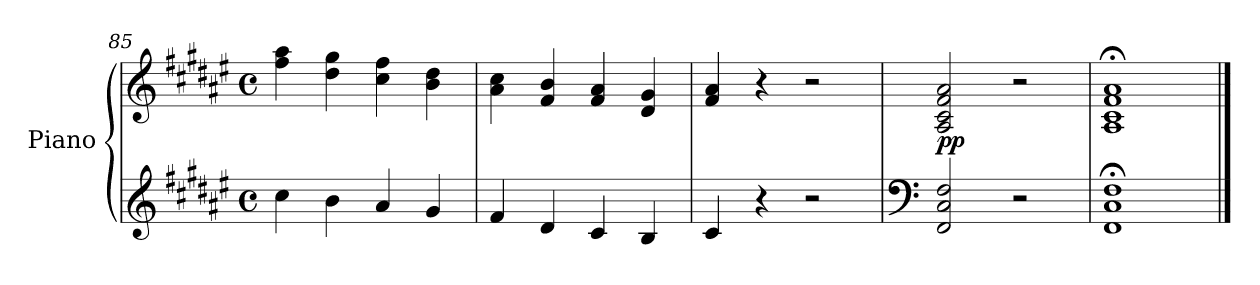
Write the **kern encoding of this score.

**kern	**kern	**dynam
*part1	*part1	*part1
*staff2	*staff1	*staff1/2
*I"Piano	*	*
*I'Pno.	*	*
*clefG2	*clefG2	*
*k[f#c#g#d#a#e#]	*k[f#c#g#d#a#e#]	*
*M4/4	*M4/4	*
*met(c)	*met(c)	*
=85	=85	=85
4cc#\	4ff#\ 4aa#\	.
4b\	4dd#\ 4gg#\	.
4a#/	4cc#\ 4ff#\	.
4g#/	4b\ 4dd#\	.
=86	=86	=86
*	*MM120	*
4f#/	4a#\ 4cc#\	.
*	*MM110	*
4d#/	4f#/ 4b/	.
*	*MM100	*
4c#/	4f#/ 4a#/	.
*	*MM80	*
4B/	4d#/ 4g#/	.
=87	=87	=87
4c#/	4f#/ 4a#/	.
4r	4r	.
2r	2r	.
=88	=88	=88
*clefF4	*	*
*	*MM70	*
!	!	!LO:DY:b
2FF#/ 2C#/ 2F#/	2A#/ 2c#/ 2f#/ 2a#/	pp
2r	2r	.
=89	=89	=89
*	*MM60	*
1FF#;< 1C#;< 1F#;<	1A#;< 1c#;< 1f#;< 1a#;<	.
==	==	==
*-	*-	*-
